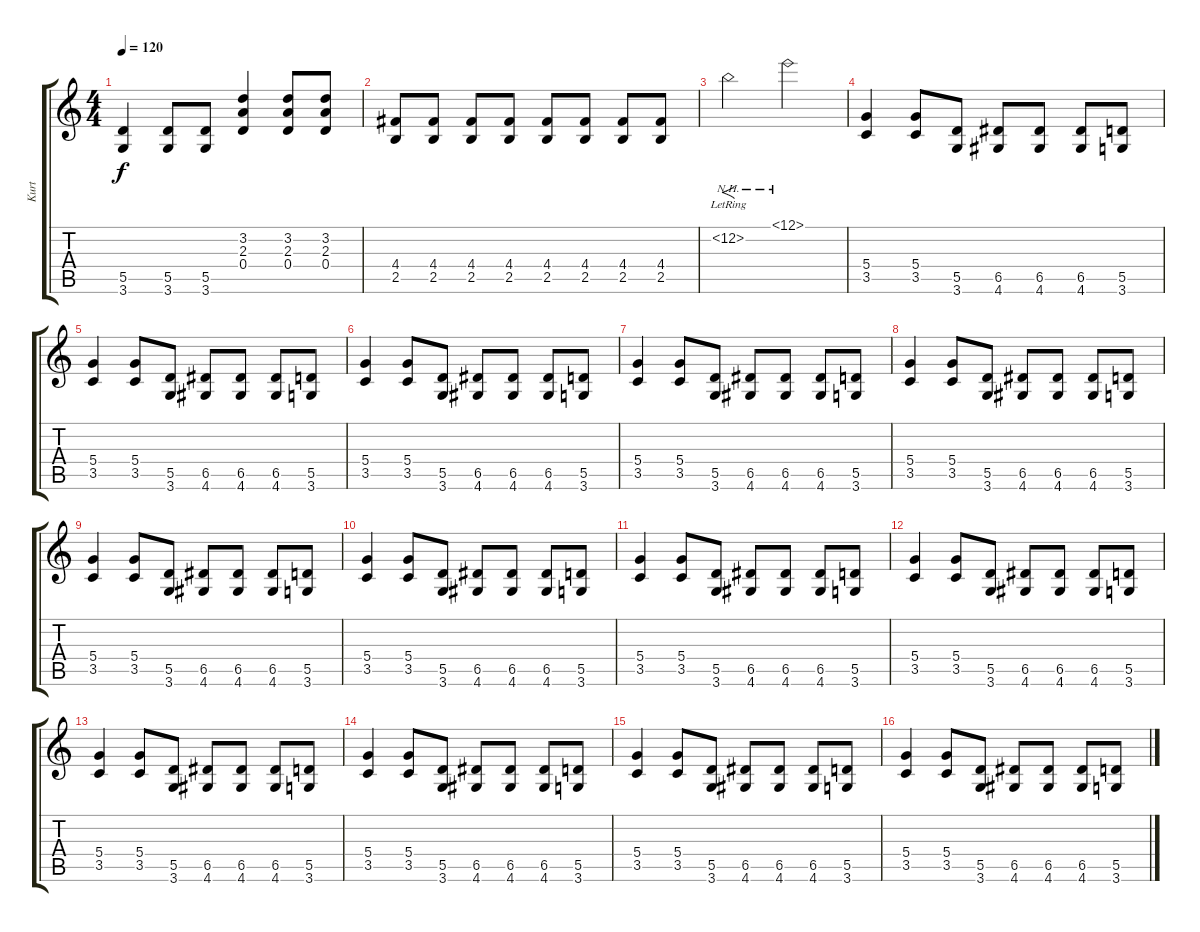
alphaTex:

\track ("Kurt" "Kurt") {instrument distortionguitar}
\staff {score tabs}
\tuning (E4 B3 G3 D3 A2 E2) {hide}
\ts (4 4)
\tempo 120
\clef g2
\ks c
(5.5 3.6).4{dy f} (5.5 3.6).8 (5.5 3.6).8 (3.2 2.3 0.4).4 (3.2 2.3 0.4).8 (3.2 2.3 0.4).8 |
(4.4 2.5).8 (4.4 2.5).8 (4.4 2.5).8 (4.4 2.5).8 (4.4 2.5).8 (4.4 2.5).8 (4.4 2.5).8 (4.4 2.5).8 |
12.2{nh lr}.2{f} 12.1{nh}.2 |
(5.4 3.5).4 (5.4 3.5).8 (5.5 3.6).8 (6.5 4.6).8 (6.5 4.6).8 (6.5 4.6).8 (5.5 3.6).8 |
(5.4 3.5).4 (5.4 3.5).8 (5.5 3.6).8 (6.5 4.6).8 (6.5 4.6).8 (6.5 4.6).8 (5.5 3.6).8 |
(5.4 3.5).4 (5.4 3.5).8 (5.5 3.6).8 (6.5 4.6).8 (6.5 4.6).8 (6.5 4.6).8 (5.5 3.6).8 |
(5.4 3.5).4 (5.4 3.5).8 (5.5 3.6).8 (6.5 4.6).8 (6.5 4.6).8 (6.5 4.6).8 (5.5 3.6).8 |
(5.4 3.5).4 (5.4 3.5).8 (5.5 3.6).8 (6.5 4.6).8 (6.5 4.6).8 (6.5 4.6).8 (5.5 3.6).8 |
(5.4 3.5).4 (5.4 3.5).8 (5.5 3.6).8 (6.5 4.6).8 (6.5 4.6).8 (6.5 4.6).8 (5.5 3.6).8 |
(5.4 3.5).4 (5.4 3.5).8 (5.5 3.6).8 (6.5 4.6).8 (6.5 4.6).8 (6.5 4.6).8 (5.5 3.6).8 |
(5.4 3.5).4 (5.4 3.5).8 (5.5 3.6).8 (6.5 4.6).8 (6.5 4.6).8 (6.5 4.6).8 (5.5 3.6).8 |
(5.4 3.5).4 (5.4 3.5).8 (5.5 3.6).8 (6.5 4.6).8 (6.5 4.6).8 (6.5 4.6).8 (5.5 3.6).8 |
(5.4 3.5).4 (5.4 3.5).8 (5.5 3.6).8 (6.5 4.6).8 (6.5 4.6).8 (6.5 4.6).8 (5.5 3.6).8 |
(5.4 3.5).4 (5.4 3.5).8 (5.5 3.6).8 (6.5 4.6).8 (6.5 4.6).8 (6.5 4.6).8 (5.5 3.6).8 |
(5.4 3.5).4 (5.4 3.5).8 (5.5 3.6).8 (6.5 4.6).8 (6.5 4.6).8 (6.5 4.6).8 (5.5 3.6).8 |
(5.4 3.5).4 (5.4 3.5).8 (5.5 3.6).8 (6.5 4.6).8 (6.5 4.6).8 (6.5 4.6).8 (5.5 3.6).8
